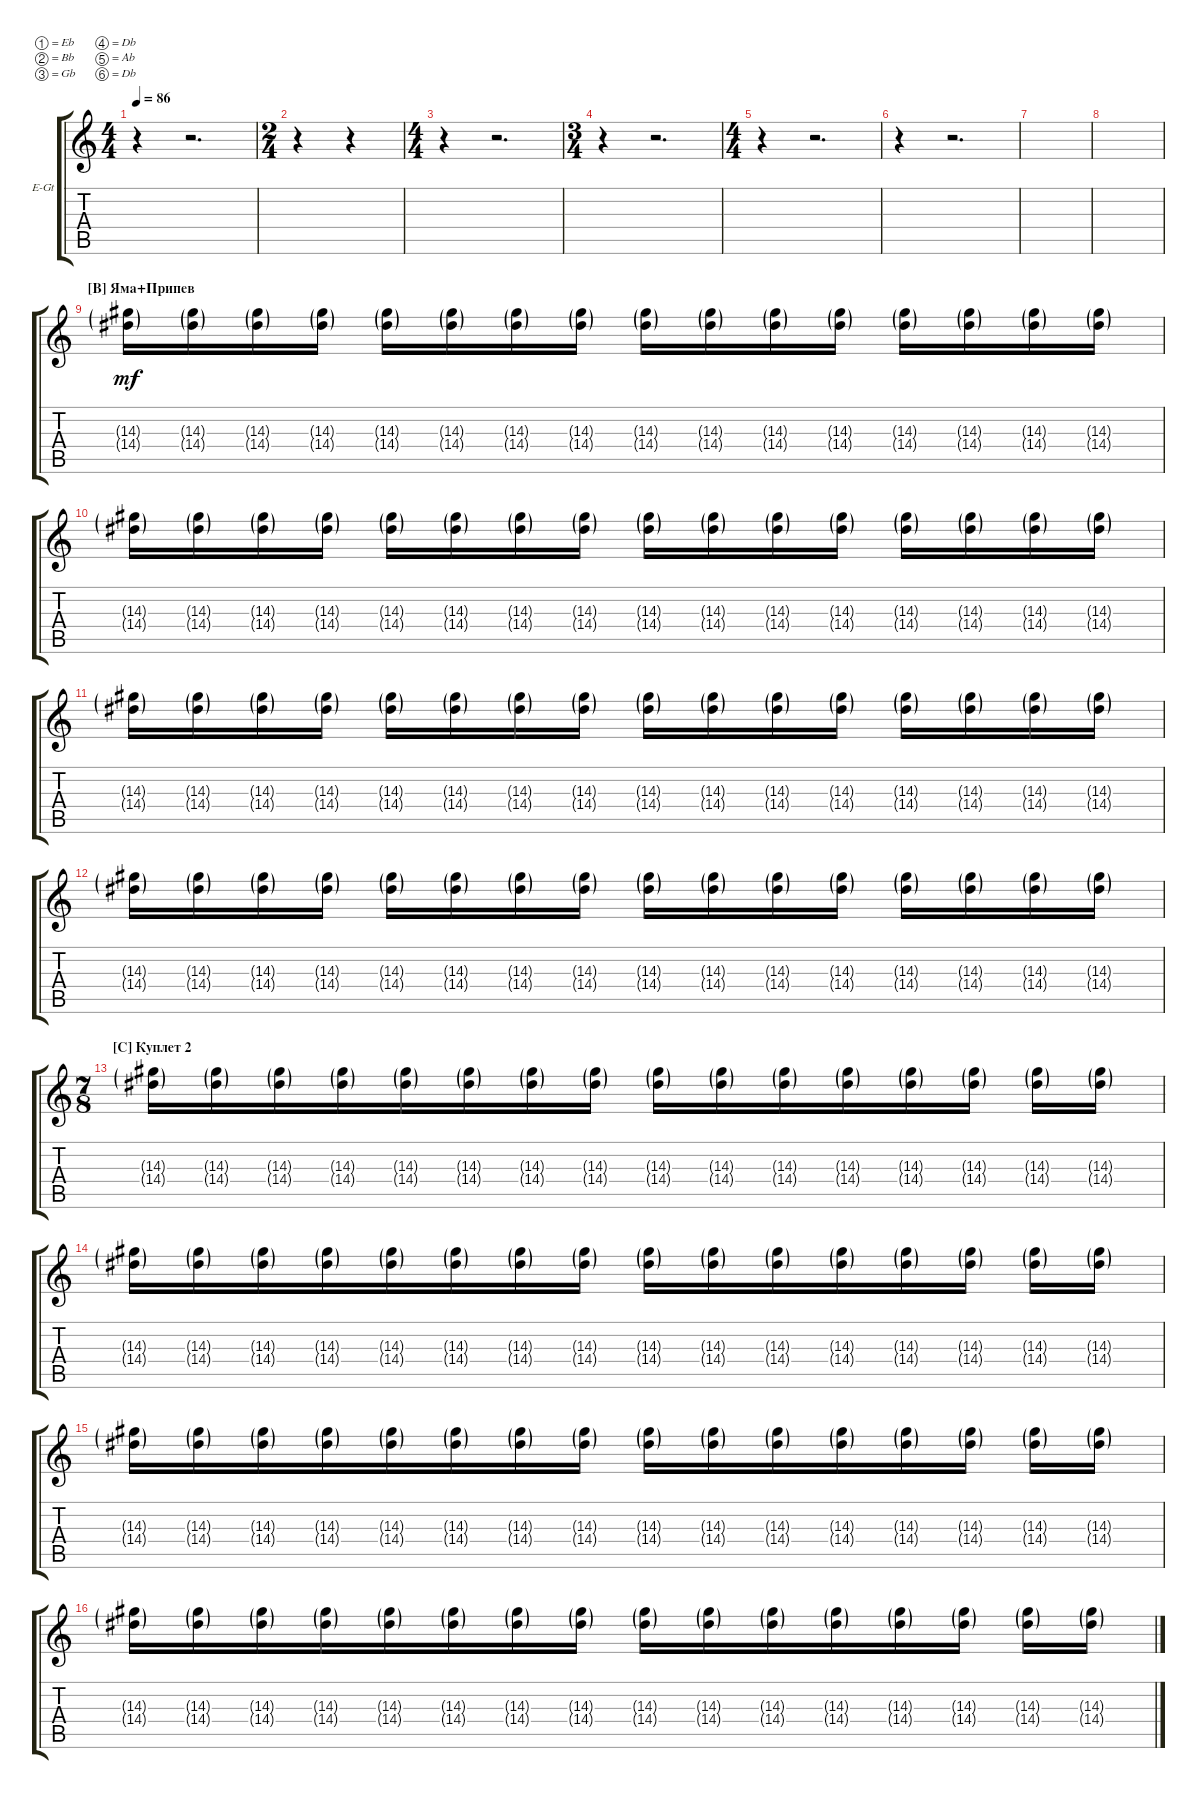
\bracketExtendMode groupsimilarinstruments
\firstSystemTrackNameOrientation horizontal
\otherSystemsTrackNameOrientation horizontal
\track ("Lead Clean" "E-Gt") {instrument electricguitarjazz}
\staff {score tabs}
\tuning (Eb4 Bb3 Gb3 Db3 Ab2 Db2)
\ts (4 4)
\tempo 86
\clef g2
\ks c
r.4{dy mf} r.2{d} |
\ts (2 4)
r.4 r.4 |
\ts (4 4)
r.4 r.2{d} |
\ts (3 4)
r.4 r.2{d} |
\ts (4 4)
r.4 r.2{d} |
r.4 r.2{d} |
|
|
\section ("B" "Яма+Припев")
(14.3{g} 14.4{g}).16 (14.3{g} 14.4{g}).16 (14.3{g} 14.4{g}).16 (14.3{g} 14.4{g}).16 (14.3{g} 14.4{g}).16 (14.3{g} 14.4{g}).16 (14.3{g} 14.4{g}).16 (14.3{g} 14.4{g}).16 (14.3{g} 14.4{g}).16 (14.3{g} 14.4{g}).16 (14.3{g} 14.4{g}).16 (14.3{g} 14.4{g}).16 (14.3{g} 14.4{g}).16 (14.3{g} 14.4{g}).16 (14.3{g} 14.4{g}).16 (14.3{g} 14.4{g}).16 |
(14.3{g} 14.4{g}).16 (14.3{g} 14.4{g}).16 (14.3{g} 14.4{g}).16 (14.3{g} 14.4{g}).16 (14.3{g} 14.4{g}).16 (14.3{g} 14.4{g}).16 (14.3{g} 14.4{g}).16 (14.3{g} 14.4{g}).16 (14.3{g} 14.4{g}).16 (14.3{g} 14.4{g}).16 (14.3{g} 14.4{g}).16 (14.3{g} 14.4{g}).16 (14.3{g} 14.4{g}).16 (14.3{g} 14.4{g}).16 (14.3{g} 14.4{g}).16 (14.3{g} 14.4{g}).16 |
(14.3{g} 14.4{g}).16 (14.3{g} 14.4{g}).16 (14.3{g} 14.4{g}).16 (14.3{g} 14.4{g}).16 (14.3{g} 14.4{g}).16 (14.3{g} 14.4{g}).16 (14.3{g} 14.4{g}).16 (14.3{g} 14.4{g}).16 (14.3{g} 14.4{g}).16 (14.3{g} 14.4{g}).16 (14.3{g} 14.4{g}).16 (14.3{g} 14.4{g}).16 (14.3{g} 14.4{g}).16 (14.3{g} 14.4{g}).16 (14.3{g} 14.4{g}).16 (14.3{g} 14.4{g}).16 |
(14.3{g} 14.4{g}).16 (14.3{g} 14.4{g}).16 (14.3{g} 14.4{g}).16 (14.3{g} 14.4{g}).16 (14.3{g} 14.4{g}).16 (14.3{g} 14.4{g}).16 (14.3{g} 14.4{g}).16 (14.3{g} 14.4{g}).16 (14.3{g} 14.4{g}).16 (14.3{g} 14.4{g}).16 (14.3{g} 14.4{g}).16 (14.3{g} 14.4{g}).16 (14.3{g} 14.4{g}).16 (14.3{g} 14.4{g}).16 (14.3{g} 14.4{g}).16 (14.3{g} 14.4{g}).16 |
\ts (7 8)
\section ("C" "Куплет 2")
(14.3{g} 14.4{g}).16 (14.3{g} 14.4{g}).16 (14.3{g} 14.4{g}).16 (14.3{g} 14.4{g}).16 (14.3{g} 14.4{g}).16 (14.3{g} 14.4{g}).16 (14.3{g} 14.4{g}).16 (14.3{g} 14.4{g}).16 (14.3{g} 14.4{g}).16 (14.3{g} 14.4{g}).16 (14.3{g} 14.4{g}).16 (14.3{g} 14.4{g}).16 (14.3{g} 14.4{g}).16 (14.3{g} 14.4{g}).16 (14.3{g} 14.4{g}).16 (14.3{g} 14.4{g}).16 |
(14.3{g} 14.4{g}).16 (14.3{g} 14.4{g}).16 (14.3{g} 14.4{g}).16 (14.3{g} 14.4{g}).16 (14.3{g} 14.4{g}).16 (14.3{g} 14.4{g}).16 (14.3{g} 14.4{g}).16 (14.3{g} 14.4{g}).16 (14.3{g} 14.4{g}).16 (14.3{g} 14.4{g}).16 (14.3{g} 14.4{g}).16 (14.3{g} 14.4{g}).16 (14.3{g} 14.4{g}).16 (14.3{g} 14.4{g}).16 (14.3{g} 14.4{g}).16 (14.3{g} 14.4{g}).16 |
(14.3{g} 14.4{g}).16 (14.3{g} 14.4{g}).16 (14.3{g} 14.4{g}).16 (14.3{g} 14.4{g}).16 (14.3{g} 14.4{g}).16 (14.3{g} 14.4{g}).16 (14.3{g} 14.4{g}).16 (14.3{g} 14.4{g}).16 (14.3{g} 14.4{g}).16 (14.3{g} 14.4{g}).16 (14.3{g} 14.4{g}).16 (14.3{g} 14.4{g}).16 (14.3{g} 14.4{g}).16 (14.3{g} 14.4{g}).16 (14.3{g} 14.4{g}).16 (14.3{g} 14.4{g}).16 |
(14.3{g} 14.4{g}).16 (14.3{g} 14.4{g}).16 (14.3{g} 14.4{g}).16 (14.3{g} 14.4{g}).16 (14.3{g} 14.4{g}).16 (14.3{g} 14.4{g}).16 (14.3{g} 14.4{g}).16 (14.3{g} 14.4{g}).16 (14.3{g} 14.4{g}).16 (14.3{g} 14.4{g}).16 (14.3{g} 14.4{g}).16 (14.3{g} 14.4{g}).16 (14.3{g} 14.4{g}).16 (14.3{g} 14.4{g}).16 (14.3{g} 14.4{g}).16 (14.3{g} 14.4{g}).16
